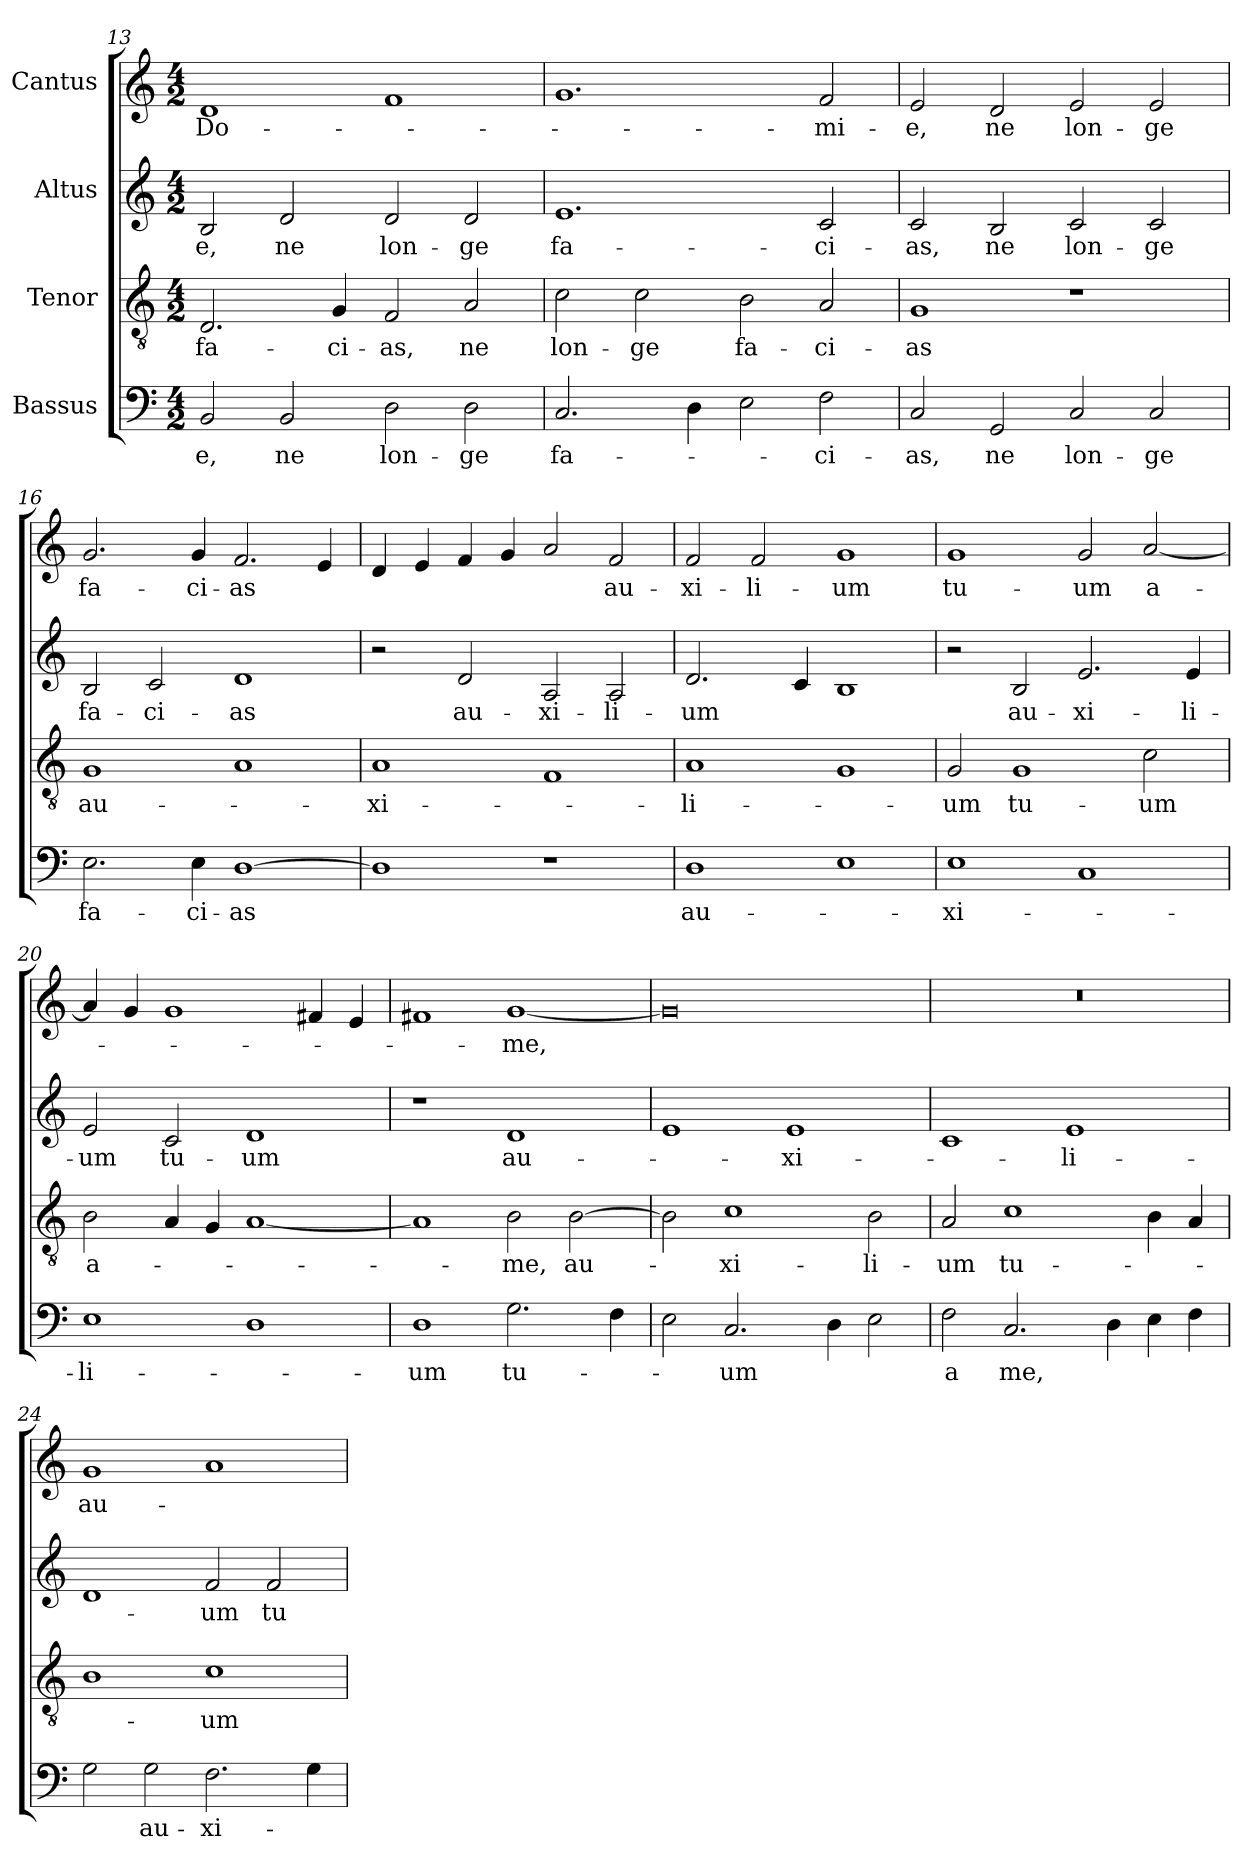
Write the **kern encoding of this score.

**kern	**text	**kern	**text	**kern	**text	**kern	**text
*part4	*part4	*part3	*part3	*part2	*part2	*part1	*part1
*staff4	*staff4	*staff3	*staff3	*staff2	*staff2	*staff1	*staff1
*I"Bassus	*	*I"Tenor	*	*I"Altus	*	*I"Cantus	*
*clefF4	*	*clefGv2	*	*clefG2	*	*clefG2	*
*k[]	*	*k[]	*	*k[]	*	*k[]	*
*M4/2	*	*M4/2	*	*M4/2	*	*M4/2	*
=13	=13	=13	=13	=13	=13	=13	=13
!	!LO:LY:b	!	!LO:LY:b	!	!LO:LY:b	!	!LO:LY:b
2BB/	-e,	2.D/	fa-	2B/	-e,	1d	Do-
!	!LO:LY:b	!	!	!	!LO:LY:b	!	!
2BB/	ne	.	.	2d/	ne	.	.
!	!	!	!LO:LY:b	!	!	!	!
.	.	4G/	-ci-	.	.	.	.
!	!LO:LY:b	!	!LO:LY:b	!	!LO:LY:b	!	!
2D\	lon-	2F/	-as,	2d/	lon-	1f	.
!	!LO:LY:b	!	!LO:LY:b	!	!LO:LY:b	!	!
2D\	-ge	2A/	ne	2d/	-ge	.	.
=14	=14	=14	=14	=14	=14	=14	=14
!	!LO:LY:b	!	!LO:LY:b	!	!LO:LY:b	!	!
2.C/	fa-	2c\	lon-	1.e	fa-	1.g	.
!	!	!	!LO:LY:b	!	!	!	!
.	.	2c\	-ge	.	.	.	.
4D\	.	.	.	.	.	.	.
!	!	!	!LO:LY:b	!	!	!	!
2E\	.	2B\	fa-	.	.	.	.
!	!LO:LY:b	!	!LO:LY:b	!	!LO:LY:b	!	!LO:LY:b
2F\	-ci-	2A/	-ci-	2c/	-ci-	2f/	-mi-
=15	=15	=15	=15	=15	=15	=15	=15
!	!LO:LY:b	!	!LO:LY:b	!	!LO:LY:b	!	!LO:LY:b
2C/	-as,	1G	-as	2c/	-as,	2e/	-e,
!	!LO:LY:b	!	!	!	!LO:LY:b	!	!LO:LY:b
2GG/	ne	.	.	2B/	ne	2d/	ne
!	!LO:LY:b	!	!	!	!LO:LY:b	!	!LO:LY:b
2C/	lon-	1r	.	2c/	lon-	2e/	lon-
!	!LO:LY:b	!	!	!	!LO:LY:b	!	!LO:LY:b
2C/	-ge	.	.	2c/	-ge	2e/	-ge
!!LO:PB:g=z
=16	=16	=16	=16	=16	=16	=16	=16
!	!LO:LY:b	!	!LO:LY:b	!	!LO:LY:b	!	!LO:LY:b
2.E\	fa-	1G	au-	2B/	fa-	2.g/	fa-
!	!	!	!	!	!LO:LY:b	!	!
.	.	.	.	2c/	-ci-	.	.
!	!LO:LY:b	!	!	!	!	!	!LO:LY:b
4E\	-ci-	.	.	.	.	4g/	-ci-
!	!LO:LY:b	!	!	!	!LO:LY:b	!	!LO:LY:b
[1D	-as	1A	.	1d	-as	2.f/	-as
.	.	.	.	.	.	4e/	.
=17	=17	=17	=17	=17	=17	=17	=17
!	!	!	!LO:LY:b	!	!	!	!
1D]	.	1A	-xi-	2r	.	4d/	.
.	.	.	.	.	.	4e/	.
!	!	!	!	!	!LO:LY:b	!	!
.	.	.	.	2d/	au-	4f/	.
.	.	.	.	.	.	4g/	.
!	!	!	!	!	!LO:LY:b	!	!
1r	.	1F	.	2A/	-xi-	2a/	.
!	!	!	!	!	!LO:LY:b	!	!LO:LY:b
.	.	.	.	2A/	-li-	2f/	au-
=18	=18	=18	=18	=18	=18	=18	=18
!	!LO:LY:b	!	!LO:LY:b	!	!LO:LY:b	!	!LO:LY:b
1D	au-	1A	-li-	2.d/	-um	2f/	-xi-
!	!	!	!	!	!	!	!LO:LY:b
.	.	.	.	.	.	2f/	-li-
.	.	.	.	4c/	.	.	.
!	!	!	!	!	!	!	!LO:LY:b
1E	.	1G	.	1B	.	1g	-um
=19	=19	=19	=19	=19	=19	=19	=19
!	!LO:LY:b	!	!LO:LY:b	!	!	!	!LO:LY:b
1E	-xi-	2G/	-um	2r	.	1g	tu-
!	!	!	!LO:LY:b	!	!LO:LY:b	!	!
.	.	1G	tu-	2B/	au-	.	.
!	!	!	!	!	!LO:LY:b	!	!LO:LY:b
1C	.	.	.	2.e/	-xi-	2g/	-um
!	!	!	!LO:LY:b	!	!	!	!LO:LY:b
.	.	2c\	-um	.	.	[2a/	a-
!	!	!	!	!	!LO:LY:b	!	!
.	.	.	.	4e/	-li-	.	.
=20	=20	=20	=20	=20	=20	=20	=20
!	!LO:LY:b	!	!LO:LY:b	!	!LO:LY:b	!	!
1E	-li-	2B\	a-	2e/	-um	4a/]	.
.	.	.	.	.	.	4g/	.
!	!	!	!	!	!LO:LY:b	!	!
.	.	4A/	.	2c/	tu-	1g	.
.	.	4G/	.	.	.	.	.
!	!	!	!	!	!LO:LY:b	!	!
1D	.	[1A	.	1d	-um	.	.
.	.	.	.	.	.	4f#X/	.
.	.	.	.	.	.	4e/	.
!!LO:LB:g=z
=21	=21	=21	=21	=21	=21	=21	=21
!	!LO:LY:b	!	!	!	!	!	!
1D	-um	1A]	.	1r	.	1f#X	.
!	!LO:LY:b	!	!LO:LY:b	!	!LO:LY:b	!	!LO:LY:b
2.G\	tu-	2B\	-me,	1d	au-	[1g	-me,
!	!	!	!LO:LY:b	!	!	!	!
.	.	[2B	au-	.	.	.	.
4F\	.	.	.	.	.	.	.
=22	=22	=22	=22	=22	=22	=22	=22
2E\	.	2B\]	.	1e	.	0g]	.
!	!LO:LY:b	!	!LO:LY:b	!	!	!	!
2.C/	-um	1c	-xi-	.	.	.	.
!	!	!	!	!	!LO:LY:b	!	!
.	.	.	.	1e	-xi-	.	.
4D\	.	.	.	.	.	.	.
!	!	!	!LO:LY:b	!	!	!	!
2E\	.	2B\	-li-	.	.	.	.
=23	=23	=23	=23	=23	=23	=23	=23
!	!LO:LY:b	!	!LO:LY:b	!	!	!	!
2F\	a	2A/	-um	1c	.	0r	.
!	!LO:LY:b	!	!LO:LY:b	!	!	!	!
2.C/	me,	1c	tu-	.	.	.	.
!	!	!	!	!	!LO:LY:b	!	!
.	.	.	.	1e	-li-	.	.
4D\	.	.	.	.	.	.	.
4E\	.	4B\	.	.	.	.	.
4F\	.	4A/	.	.	.	.	.
=24	=24	=24	=24	=24	=24	=24	=24
!	!	!	!	!	!	!	!LO:LY:b
2G\	.	1B	.	1d	.	1g	au-
!	!LO:LY:b	!	!	!	!	!	!
2G\	au-	.	.	.	.	.	.
!	!LO:LY:b	!	!LO:LY:b	!	!LO:LY:b	!	!
2.F\	-xi-	1c	-um	2f/	-um	1a	.
!	!	!	!	!	!LO:LY:b	!	!
.	.	.	.	2f/	tu-	.	.
4G\	.	.	.	.	.	.	.
=	=	=	=	=	=	=	=
*-	*-	*-	*-	*-	*-	*-	*-
